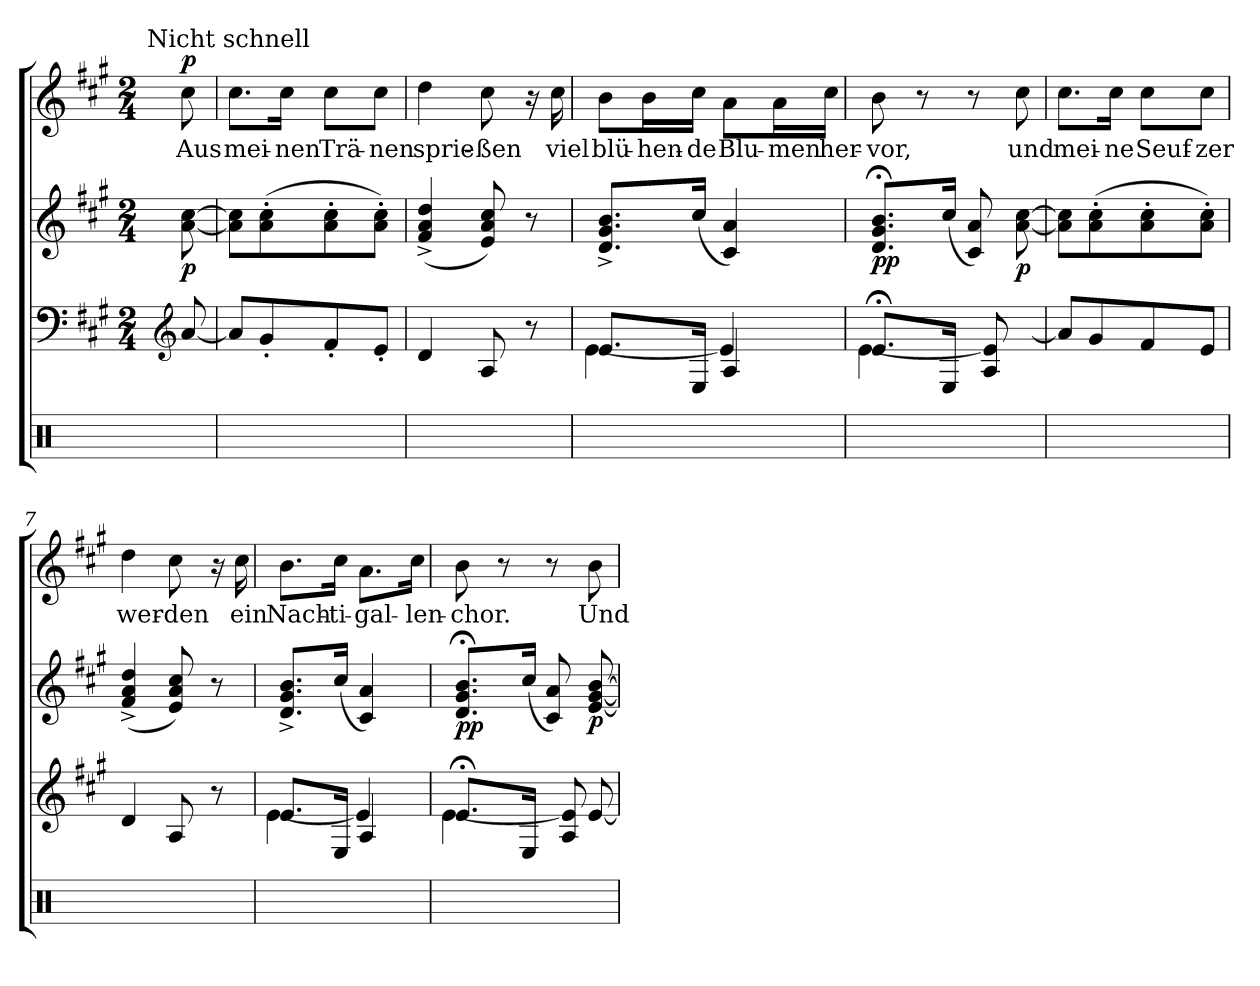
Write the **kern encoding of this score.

**kern	**text	**kern	**kern	**dynam	**kern	**text	**dynam
*part3	*part3	*part2	*part2	*part2	*part1	*part1	*part1
*staff4	*staff4	*staff3	*staff2	*staff2/3	*staff1	*staff1	*staff1
*clefX	*	*clefF4	*clefG2	*	*clefG2	*	*
*	*	*k[f#c#g#]	*k[f#c#g#]	*	*k[f#c#g#]	*	*
*	*	*A:	*A:	*	*A:	*	*
*	*	*M2/4	*M2/4	*	*M2/4	*	*
=1	=1	=1	=1	=1	=1	=1	=1
!LO:N:vis=1024	!	!	!	!	!	!	!
!	!	!	!	!	!LO:TX:a:t=Nicht schnell	!	!
13440%13ryy	0	16ryy	16ryy	.	16ryy	.	.
32ryy	.	.	.	.	.	.	.
!LO:N:vis=1024%31	!	!	!	!	!	!	!
13440%407ryy	.	.	.	.	.	.	.
*	*	*clefG2	*	*	*	*	*
!LO:N:vis=1024	!	!	!	!	!	!	!
!	!	!	!	!LO:DY:b	!	!LO:LY:b	!LO:DY:a
13440%13ryy	1.3	[8a/	[8a\ [8cc#\	p	8cc#\	Aus	p
13440%1667ryy	.	.	.	.	.	.	.
=2	=2	=2	=2	=2	=2	=2	=2
!	!	!	!	!	!	!LO:LY:b	!
4ryy	.	8a/L]	8a\] 8cc#\]L	.	8.cc#\L	mei-	.
.	.	8g#'</	(>8a\'> 8cc#\'>	.	.	.	.
!	!	!	!	!	!	!LO:LY:b	!
.	.	.	.	.	16cc#\Jk	-nen	.
!LO:N:vis=1024	!	!	!	!	!	!	!
!	!	!	!	!	!	!LO:LY:b	!
13440%13ryy	4	8f#'</	8a\'> 8cc#\'>	.	8cc#\L	Trä-	.
13440%3347ryy	.	.	.	.	.	.	.
!	!	!	!	!	!	!LO:LY:b	!
.	.	8e'</J	8a\'> 8cc#\'>J)	.	8cc#\J	-nen	.
=3	=3	=3	=3	=3	=3	=3	=3
!LO:N:vis=1024	!	!	!	!	!	!	!
!	!	!	!	!	!	!LO:LY:b	!
13440%13ryy	5	4d/	(>4f#/^< 4a/^< 4dd/^<	.	4dd\	sprie-	.
4ryy	.	.	.	.	.	.	.
!	!	!	!	!	!	!LO:LY:b	!
.	.	8A/	8e/ 8a/ 8cc#/)	.	8cc#\	-ßen	.
16ryy	.	.	.	.	.	.	.
32ryy	.	.	.	.	.	.	.
!LO:N:vis=1024%31	!	!	!	!	!	!	!
13440%407ryy	.	.	.	.	.	.	.
!LO:N:vis=1024	!	!	!	!	!	!	!
13440%13ryy	0	8r	8r	.	16r	.	.
32ryy	.	.	.	.	.	.	.
!LO:N:vis=1024%31	!	!	!	!	!	!	!
13440%407ryy	.	.	.	.	.	.	.
!LO:N:vis=1024	!	!	!	!	!	!	!
!	!	!	!	!	!	!LO:LY:b	!
13440%13ryy	1	.	.	.	16cc#\	viel	.
13440%827ryy	.	.	.	.	.	.	.
=4	=4	=4	=4	=4	=4	=4	=4
!LO:N:vis=1024	!	!	!	!	!	!	!
*	*	*^	*	*	*	*	*
!	!	!	!	!	!	!	!LO:LY:b	!
13440%13ryy	1^2.4	8.e/L	[<4e\	8.d/^< 8.g#/^< 8.b/^<L	.	8b\L	blü-	.
8ryy	.	.	.	.	.	.	.	.
!	!	!	!	!	!	!	!LO:LY:b	!
.	.	.	.	.	.	16b\L	-hen-	.
32ryy	.	.	.	.	.	.	.	.
!LO:N:vis=1024%31	!	!	!	!	!	!	!	!
13440%407ryy	.	.	.	.	.	.	.	.
!LO:N:vis=1024	!	!	!	!	!	!	!	!
!	!	!	!	!	!	!	!LO:LY:b	!
13440%13ryy	1.3	16E/Jk	.	(<16cc#/Jk	.	16cc#\JJ	-de	.
32ryy	.	.	.	.	.	.	.	.
!LO:N:vis=1024%31	!	!	!	!	!	!	!	!
13440%407ryy	.	.	.	.	.	.	.	.
!LO:N:vis=1024	!	!	!	!	!	!	!	!
!	!	!	!	!	!	!	!LO:LY:b	!
13440%13ryy	1^2.3	4A/	4e/]	4c#/ 4a/)	.	8a\L	Blu-	.
16ryy	.	.	.	.	.	.	.	.
32ryy	.	.	.	.	.	.	.	.
!LO:N:vis=1024%31	!	!	!	!	!	!	!	!
13440%407ryy	.	.	.	.	.	.	.	.
!LO:N:vis=1024	!	!	!	!	!	!	!	!
!	!	!	!	!	!	!	!LO:LY:b	!
13440%13ryy	1.4	.	.	.	.	16a\L	-men	.
13440%1667ryy	.	.	.	.	.	.	.	.
!	!	!	!	!	!	!	!LO:LY:b	!
.	.	.	.	.	.	16cc#\JJ	her-	.
=5	=5	=5	=5	=5	=5	=5	=5	=5
!LO:N:vis=1024	!	!	!	!	!	!	!	!
!	!	!	!	!	!LO:DY:b	!	!LO:LY:b	!
13440%13ryy	1^2.4	8.e;</L	[<4e\	8.d/;< 8.g#/;< 8.b/;<L	pp	8b\	-vor,	.
16ryy	.	.	.	.	.	.	.	.
32ryy	.	.	.	.	.	.	.	.
!LO:N:vis=1024%31	!	!	!	!	!	!	!	!
13440%407ryy	.	.	.	.	.	.	.	.
!LO:N:vis=1024	!	!	!	!	!	!	!	!
13440%13ryy	1.4	.	.	.	.	8r	.	.
32ryy	.	.	.	.	.	.	.	.
!LO:N:vis=1024%31	!	!	!	!	!	!	!	!
13440%407ryy	.	.	.	.	.	.	.	.
!LO:N:vis=1024	!	!	!	!	!	!	!	!
13440%13ryy	1.2	16E/Jk	.	(<16cc#/Jk	.	.	.	.
32ryy	.	.	.	.	.	.	.	.
!LO:N:vis=1024%31	!	!	!	!	!	!	!	!
13440%407ryy	.	.	.	.	.	.	.	.
!LO:N:vis=1024	!	!	!	!	!	!	!	!
13440%13ryy	1.5	8A/yy 8a/yyL	8A/ 8e/]	8c#/ 8a/)	.	8r	.	.
16ryy	.	.	.	.	.	.	.	.
32ryy	.	.	.	.	.	.	.	.
!LO:N:vis=1024%31	!	!	!	!	!	!	!	!
13440%407ryy	.	.	.	.	.	.	.	.
!LO:N:vis=1024	!	!	!	!	!	!	!	!
!	!	!	!	!	!LO:DY:b	!	!LO:LY:b	!
13440%13ryy	1.3	[>8a^>/J	8ryy	[8a\ [8cc#\	p	8cc#\	und	.
13440%1667ryy	.	.	.	.	.	.	.	.
*	*	*v	*v	*	*	*	*	*
=6	=6	=6	=6	=6	=6	=6	=6
!	!	!	!	!	!	!LO:LY:b	!
4ryy	.	8a/L]	8a\] 8cc#\]L	.	8.cc#\L	mei-	.
.	.	8g#/	(>8a\'> 8cc#\'>	.	.	.	.
!	!	!	!	!	!	!LO:LY:b	!
.	.	.	.	.	16cc#\Jk	-ne	.
!LO:N:vis=1024	!	!	!	!	!	!	!
!	!	!	!	!	!	!LO:LY:b	!
13440%13ryy	4	8f#/	8a\'> 8cc#\'>	.	8cc#\L	Seuf-	.
13440%3347ryy	.	.	.	.	.	.	.
!	!	!	!	!	!	!LO:LY:b	!
.	.	8e/J	8a\'> 8cc#\'>J)	.	8cc#\J	-zer	.
!!LO:LB:g=z
=7	=7	=7	=7	=7	=7	=7	=7
!LO:N:vis=1024	!	!	!	!	!	!	!
!	!	!	!	!	!	!LO:LY:b	!
13440%13ryy	5	4d/	(>4f#/^< 4a/^< 4dd/^<	.	4dd\	wer-	.
4ryy	.	.	.	.	.	.	.
!	!	!	!	!	!	!LO:LY:b	!
.	.	8A/	8e/ 8a/ 8cc#/)	.	8cc#\	-den	.
16ryy	.	.	.	.	.	.	.
32ryy	.	.	.	.	.	.	.
!LO:N:vis=1024%31	!	!	!	!	!	!	!
13440%407ryy	.	.	.	.	.	.	.
!LO:N:vis=1024	!	!	!	!	!	!	!
13440%13ryy	0	8r	8r	.	16r	.	.
32ryy	.	.	.	.	.	.	.
!LO:N:vis=1024%31	!	!	!	!	!	!	!
13440%407ryy	.	.	.	.	.	.	.
!LO:N:vis=1024	!	!	!	!	!	!	!
!	!	!	!	!	!	!LO:LY:b	!
13440%13ryy	1	.	.	.	16cc#\	ein	.
13440%827ryy	.	.	.	.	.	.	.
=8	=8	=8	=8	=8	=8	=8	=8
!LO:N:vis=1024	!	!	!	!	!	!	!
*	*	*^	*	*	*	*	*
!	!	!	!	!	!	!	!LO:LY:b	!
13440%13ryy	1.5	8.e/L	[<4e\	8.d/^< 8.g#/^< 8.b/^<L	.	8.b\L	Nach-	.
8ryy	.	.	.	.	.	.	.	.
32ryy	.	.	.	.	.	.	.	.
!LO:N:vis=1024%31	!	!	!	!	!	!	!	!
13440%407ryy	.	.	.	.	.	.	.	.
!LO:N:vis=1024	!	!	!	!	!	!	!	!
!	!	!	!	!	!	!	!LO:LY:b	!
13440%13ryy	1.3	16E/Jk	.	(<16cc#/Jk	.	16cc#\Jk	-ti-	.
32ryy	.	.	.	.	.	.	.	.
!LO:N:vis=1024%31	!	!	!	!	!	!	!	!
13440%407ryy	.	.	.	.	.	.	.	.
!LO:N:vis=1024	!	!	!	!	!	!	!	!
!	!	!	!	!	!	!	!LO:LY:b	!
13440%13ryy	1^2.3	4A/	4e/]	4c#/ 4a/)	.	8.a\L	-gal-	.
8ryy	.	.	.	.	.	.	.	.
32ryy	.	.	.	.	.	.	.	.
!LO:N:vis=1024%31	!	!	!	!	!	!	!	!
13440%407ryy	.	.	.	.	.	.	.	.
!LO:N:vis=1024	!	!	!	!	!	!	!	!
!	!	!	!	!	!	!	!LO:LY:b	!
13440%13ryy	1.4	.	.	.	.	16cc#\Jk	-len-	.
13440%827ryy	.	.	.	.	.	.	.	.
=9	=9	=9	=9	=9	=9	=9	=9	=9
!LO:N:vis=1024	!	!	!	!	!	!	!	!
!	!	!	!	!	!LO:DY:b	!	!LO:LY:b	!
13440%13ryy	1^2.4	8.e;</L	[<4e\	8.d/;< 8.g#/;< 8.b/;<L	pp	8b\	-chor.	.
16ryy	.	.	.	.	.	.	.	.
32ryy	.	.	.	.	.	.	.	.
!LO:N:vis=1024%31	!	!	!	!	!	!	!	!
13440%407ryy	.	.	.	.	.	.	.	.
!LO:N:vis=1024	!	!	!	!	!	!	!	!
13440%13ryy	1.4	.	.	.	.	8r	.	.
32ryy	.	.	.	.	.	.	.	.
!LO:N:vis=1024%31	!	!	!	!	!	!	!	!
13440%407ryy	.	.	.	.	.	.	.	.
!LO:N:vis=1024	!	!	!	!	!	!	!	!
13440%13ryy	1.2	16E/Jk	.	(<16cc#/Jk	.	.	.	.
32ryy	.	.	.	.	.	.	.	.
!LO:N:vis=1024%31	!	!	!	!	!	!	!	!
13440%407ryy	.	.	.	.	.	.	.	.
!LO:N:vis=1024	!	!	!	!	!	!	!	!
13440%13ryy	1.5	8A/yy 8a/yy	8A/ 8e/]	8c#/ 8a/)	.	8r	.	.
16ryy	.	.	.	.	.	.	.	.
32ryy	.	.	.	.	.	.	.	.
!LO:N:vis=1024%31	!	!	!	!	!	!	!	!
13440%407ryy	.	.	.	.	.	.	.	.
!LO:N:vis=1024	!	!	!	!	!	!	!	!
!	!	!	!	!	!LO:DY:b	!	!LO:LY:b	!
13440%13ryy	1.4	[>8e/	8ryy	[8e/ [8g#/ [8b/	p	8b\	Und	.
13440%1667ryy	.	.	.	.	.	.	.	.
*	*	*v	*v	*	*	*	*	*
=	=	=	=	=	=	=	=
*-	*-	*-	*-	*-	*-	*-	*-
